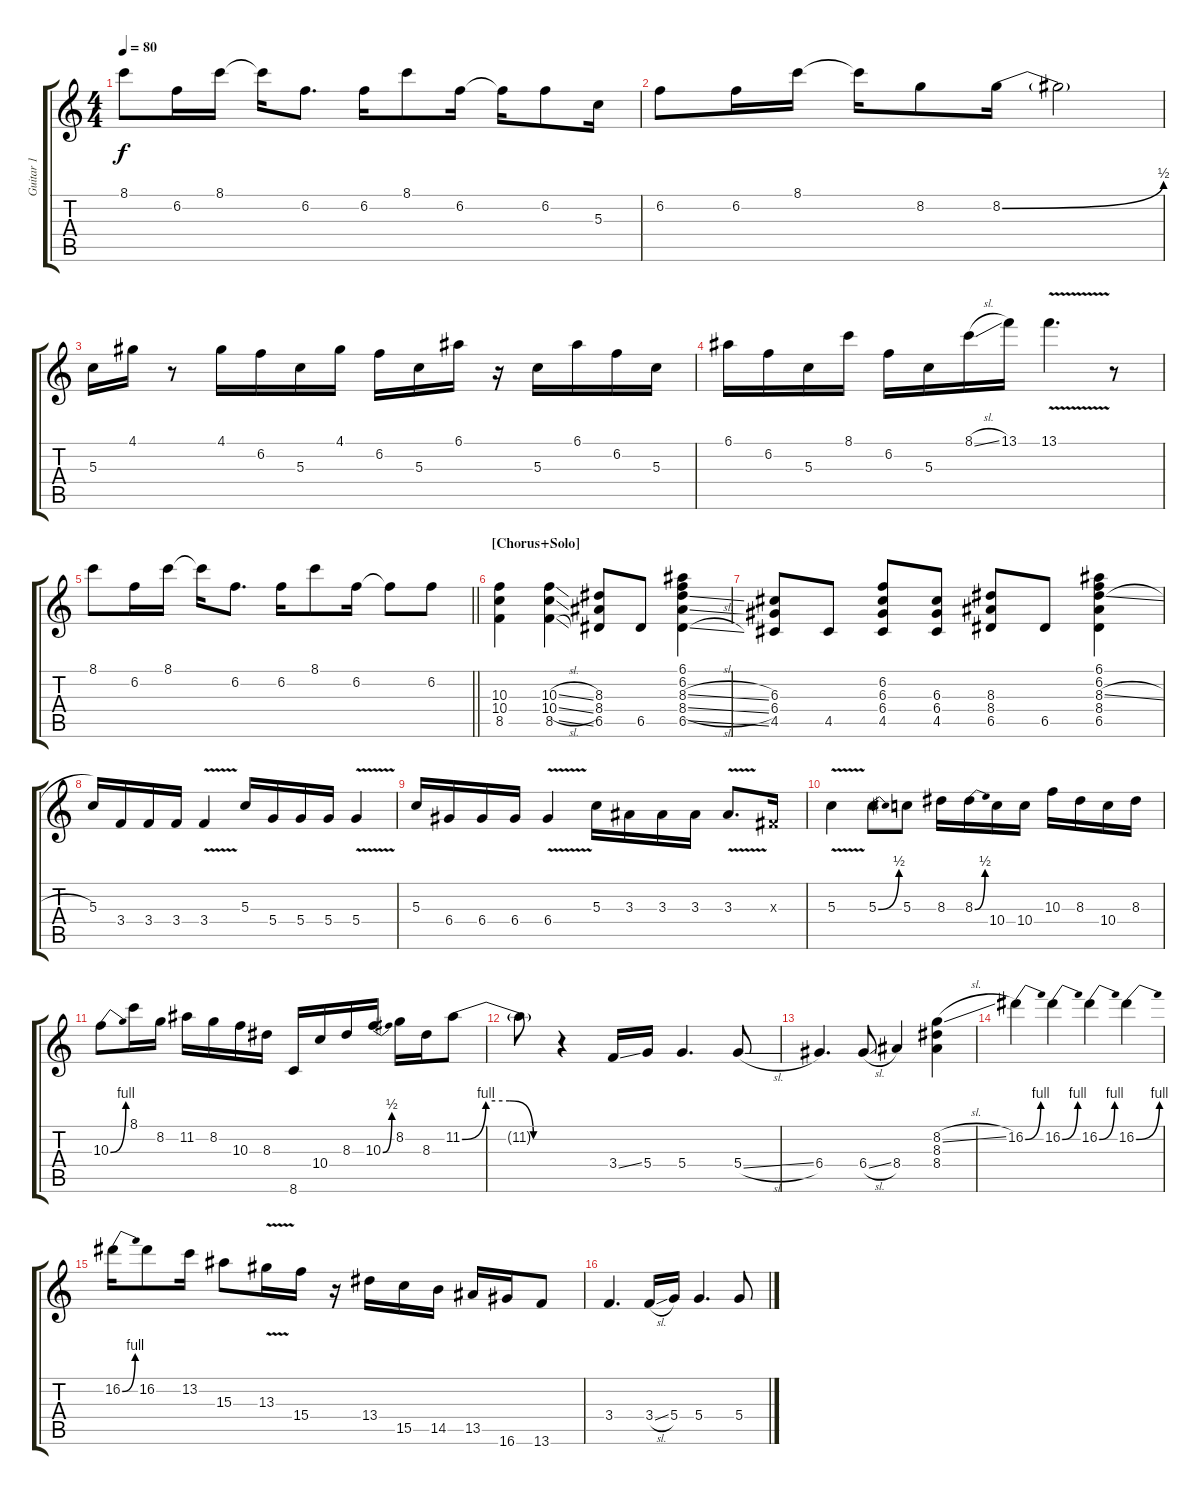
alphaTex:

\track ("Guitar 1" "Guitar 1") {instrument electricguitarjazz}
\staff {score tabs}
\tuning (E4 B3 G3 D3 A2 E2) {hide}
\ts (4 4)
\tempo 80
\clef g2
\ks c
8.1.8{dy f} 6.2.16 8.1.16 8.1{t}.16 6.2.8{d} 6.2.16 8.1.8 6.2.16 6.2{t}.16 6.2.8 5.3.16 |
6.2.8 6.2.16 8.1.16 8.1{t}.16 8.2.8 8.2{be (bend 0 0 60 2)}.16 8.2{t}.2 |
5.3.16 4.1.16 r.8 4.1.16 6.2.16 5.3.16 4.1.16 6.2.16 5.3.16 6.1.16 r.16 5.3.16 6.1.16 6.2.16 5.3.16 |
6.1.16 6.2.16 5.3.16 8.1.16 6.2.16 5.3.16 8.1{sl}.16 13.1.16 13.1{v}.4{d} r.8 |
\barLineRight lightlight
8.1.8 6.2.16 8.1.16 8.1{t}.16 6.2.8{d} 6.2.16 8.1.8 6.2.16 6.2{t}.8 6.2.8 |
\section ("" "[Chorus+Solo]")
(10.3 10.4 8.5).4 (10.3{sl} 10.4{sl} 8.5{sl}).4 (8.3 8.4 6.5).8 6.5.8 (6.1 6.2 8.3{sl} 8.4{sl} 6.5{sl}).4 |
(6.3 6.4 4.5).8 4.5.8 (6.2 6.3 6.4 4.5).8 (6.3 6.4 4.5).8 (8.3 8.4 6.5).8 6.5.8 (6.1 6.2 8.3{sl} 8.4 6.5).4 |
5.3.16 3.4.16 3.4.16 3.4.16 3.4{v}.4 5.3.16 5.4.16 5.4.16 5.4.16 5.4{v}.4 |
5.3.16 6.4.16 6.4.16 6.4.16 6.4{v}.4 5.3.16 3.3.16 3.3.16 3.3.16 3.3{v}.8{d} -1.3{x}.16 |
5.3{v}.4 5.3{be (bend 0 0 60 2)}.8 5.3.8 8.3.16 8.3{be (bend 0 0 60 2)}.16 10.4.16 10.4.16 10.3.16 8.3.16 10.4.16 8.3.16 |
10.3{be (bend 0 0 60 4)}.8 8.1.16 8.2.16 11.2.16 8.2.16 10.3.16 8.3.16 8.6.16 10.4.16 8.3.16 10.3{be (bend 0 0 60 2)}.16 8.2.16 8.3.16 11.2{be (custom 0 0 15 4 30 4 45 0 60 0)}.8 |
11.2{t}.8 r.4 3.4{ss}.16 5.4.16 5.4.4{d} 5.4{sl}.8 |
6.4.4{d} 6.4{sl}.8 8.4.4 (8.2{sl} 8.3 8.4).4 |
16.2{be (bend 0 0 60 4)}.4 16.2{be (bend 0 0 60 4)}.4 16.2{be (bend 0 0 60 4)}.4 16.2{be (bend 0 0 60 4)}.4 |
16.2{be (bend 0 0 60 4)}.16 16.2.8 13.2.16 15.3.8 13.3{v}.16 15.4.16 r.16 13.4.16 15.5.16 14.5.16 13.5.16 16.6.16 13.6.8 |
3.4.4{d} 3.4{sl}.16 5.4.16 5.4.4{d} 5.4{sl}.8
